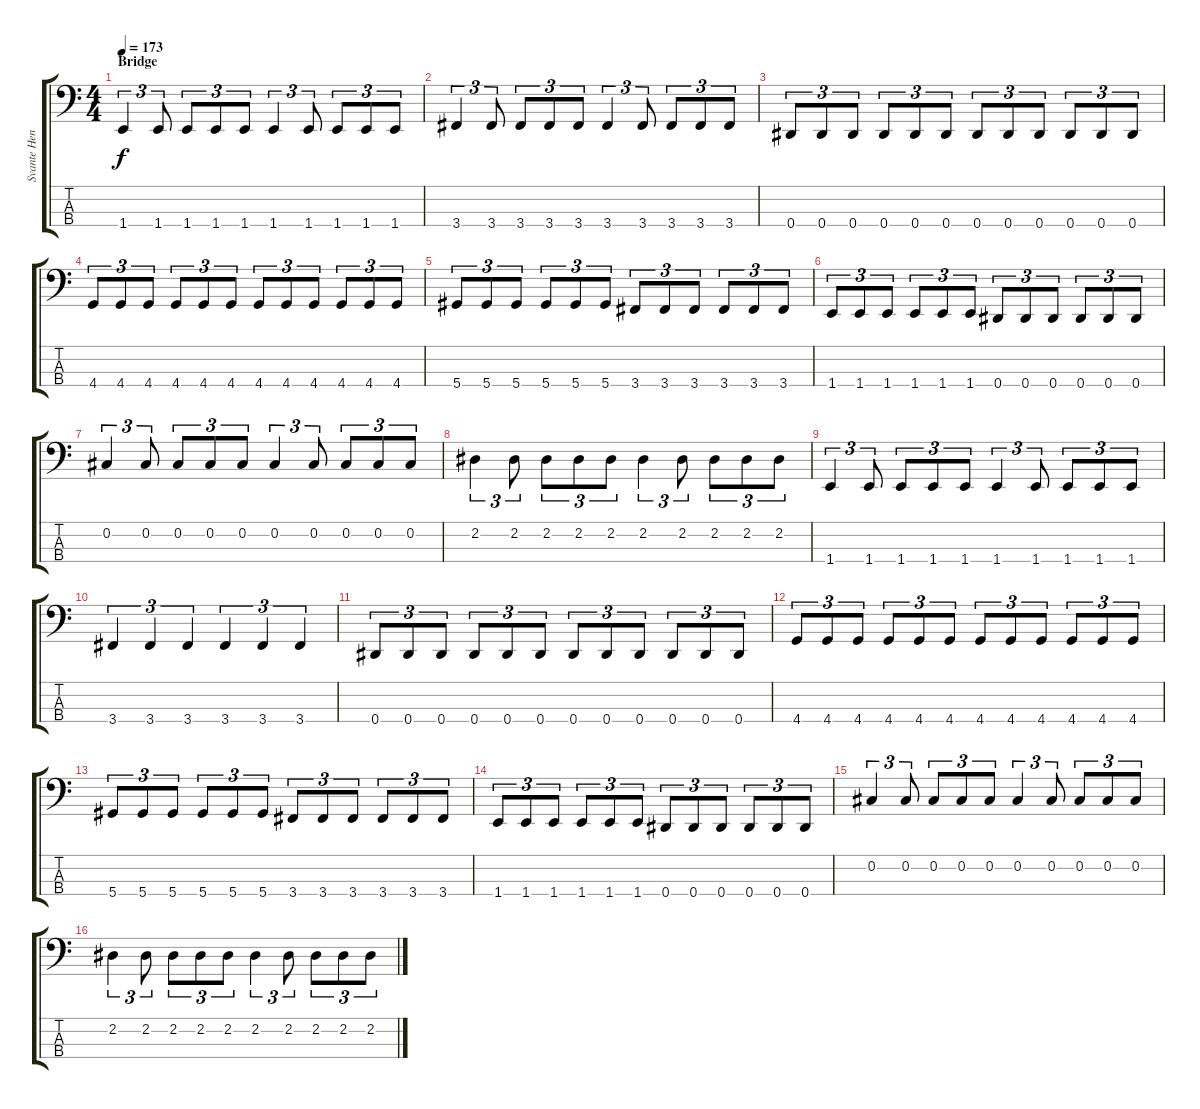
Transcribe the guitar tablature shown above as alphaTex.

\track ("Svante Henrysson" "Svante Hen") {instrument electricbassfinger}
\staff {score tabs}
\tuning (Gb2 Db2 Ab1 Eb1) {hide}
\ts (4 4)
\section ("" "Bridge")
\tempo 173
\clef f4
\ks c
1.4.4{tu (3 2) dy f} 1.4.8{tu (3 2)} 1.4.8{tu (3 2)} 1.4.8{tu (3 2)} 1.4.8{tu (3 2)} 1.4.4{tu (3 2)} 1.4.8{tu (3 2)} 1.4.8{tu (3 2)} 1.4.8{tu (3 2)} 1.4.8{tu (3 2)} |
3.4.4{tu (3 2)} 3.4.8{tu (3 2)} 3.4.8{tu (3 2)} 3.4.8{tu (3 2)} 3.4.8{tu (3 2)} 3.4.4{tu (3 2)} 3.4.8{tu (3 2)} 3.4.8{tu (3 2)} 3.4.8{tu (3 2)} 3.4.8{tu (3 2)} |
0.4.8{tu (3 2)} 0.4.8{tu (3 2)} 0.4.8{tu (3 2)} 0.4.8{tu (3 2)} 0.4.8{tu (3 2)} 0.4.8{tu (3 2)} 0.4.8{tu (3 2)} 0.4.8{tu (3 2)} 0.4.8{tu (3 2)} 0.4.8{tu (3 2)} 0.4.8{tu (3 2)} 0.4.8{tu (3 2)} |
4.4.8{tu (3 2)} 4.4.8{tu (3 2)} 4.4.8{tu (3 2)} 4.4.8{tu (3 2)} 4.4.8{tu (3 2)} 4.4.8{tu (3 2)} 4.4.8{tu (3 2)} 4.4.8{tu (3 2)} 4.4.8{tu (3 2)} 4.4.8{tu (3 2)} 4.4.8{tu (3 2)} 4.4.8{tu (3 2)} |
5.4.8{tu (3 2)} 5.4.8{tu (3 2)} 5.4.8{tu (3 2)} 5.4.8{tu (3 2)} 5.4.8{tu (3 2)} 5.4.8{tu (3 2)} 3.4.8{tu (3 2)} 3.4.8{tu (3 2)} 3.4.8{tu (3 2)} 3.4.8{tu (3 2)} 3.4.8{tu (3 2)} 3.4.8{tu (3 2)} |
1.4.8{tu (3 2)} 1.4.8{tu (3 2)} 1.4.8{tu (3 2)} 1.4.8{tu (3 2)} 1.4.8{tu (3 2)} 1.4.8{tu (3 2)} 0.4.8{tu (3 2)} 0.4.8{tu (3 2)} 0.4.8{tu (3 2)} 0.4.8{tu (3 2)} 0.4.8{tu (3 2)} 0.4.8{tu (3 2)} |
0.2.4{tu (3 2)} 0.2.8{tu (3 2)} 0.2.8{tu (3 2)} 0.2.8{tu (3 2)} 0.2.8{tu (3 2)} 0.2.4{tu (3 2)} 0.2.8{tu (3 2)} 0.2.8{tu (3 2)} 0.2.8{tu (3 2)} 0.2.8{tu (3 2)} |
2.2.4{tu (3 2)} 2.2.8{tu (3 2)} 2.2.8{tu (3 2)} 2.2.8{tu (3 2)} 2.2.8{tu (3 2)} 2.2.4{tu (3 2)} 2.2.8{tu (3 2)} 2.2.8{tu (3 2)} 2.2.8{tu (3 2)} 2.2.8{tu (3 2)} |
1.4.4{tu (3 2)} 1.4.8{tu (3 2)} 1.4.8{tu (3 2)} 1.4.8{tu (3 2)} 1.4.8{tu (3 2)} 1.4.4{tu (3 2)} 1.4.8{tu (3 2)} 1.4.8{tu (3 2)} 1.4.8{tu (3 2)} 1.4.8{tu (3 2)} |
3.4.4{tu (3 2)} 3.4.4{tu (3 2)} 3.4.4{tu (3 2)} 3.4.4{tu (3 2)} 3.4.4{tu (3 2)} 3.4.4{tu (3 2)} |
0.4.8{tu (3 2)} 0.4.8{tu (3 2)} 0.4.8{tu (3 2)} 0.4.8{tu (3 2)} 0.4.8{tu (3 2)} 0.4.8{tu (3 2)} 0.4.8{tu (3 2)} 0.4.8{tu (3 2)} 0.4.8{tu (3 2)} 0.4.8{tu (3 2)} 0.4.8{tu (3 2)} 0.4.8{tu (3 2)} |
4.4.8{tu (3 2)} 4.4.8{tu (3 2)} 4.4.8{tu (3 2)} 4.4.8{tu (3 2)} 4.4.8{tu (3 2)} 4.4.8{tu (3 2)} 4.4.8{tu (3 2)} 4.4.8{tu (3 2)} 4.4.8{tu (3 2)} 4.4.8{tu (3 2)} 4.4.8{tu (3 2)} 4.4.8{tu (3 2)} |
5.4.8{tu (3 2)} 5.4.8{tu (3 2)} 5.4.8{tu (3 2)} 5.4.8{tu (3 2)} 5.4.8{tu (3 2)} 5.4.8{tu (3 2)} 3.4.8{tu (3 2)} 3.4.8{tu (3 2)} 3.4.8{tu (3 2)} 3.4.8{tu (3 2)} 3.4.8{tu (3 2)} 3.4.8{tu (3 2)} |
1.4.8{tu (3 2)} 1.4.8{tu (3 2)} 1.4.8{tu (3 2)} 1.4.8{tu (3 2)} 1.4.8{tu (3 2)} 1.4.8{tu (3 2)} 0.4.8{tu (3 2)} 0.4.8{tu (3 2)} 0.4.8{tu (3 2)} 0.4.8{tu (3 2)} 0.4.8{tu (3 2)} 0.4.8{tu (3 2)} |
0.2.4{tu (3 2)} 0.2.8{tu (3 2)} 0.2.8{tu (3 2)} 0.2.8{tu (3 2)} 0.2.8{tu (3 2)} 0.2.4{tu (3 2)} 0.2.8{tu (3 2)} 0.2.8{tu (3 2)} 0.2.8{tu (3 2)} 0.2.8{tu (3 2)} |
2.2.4{tu (3 2)} 2.2.8{tu (3 2)} 2.2.8{tu (3 2)} 2.2.8{tu (3 2)} 2.2.8{tu (3 2)} 2.2.4{tu (3 2)} 2.2.8{tu (3 2)} 2.2.8{tu (3 2)} 2.2.8{tu (3 2)} 2.2.8{tu (3 2)}
